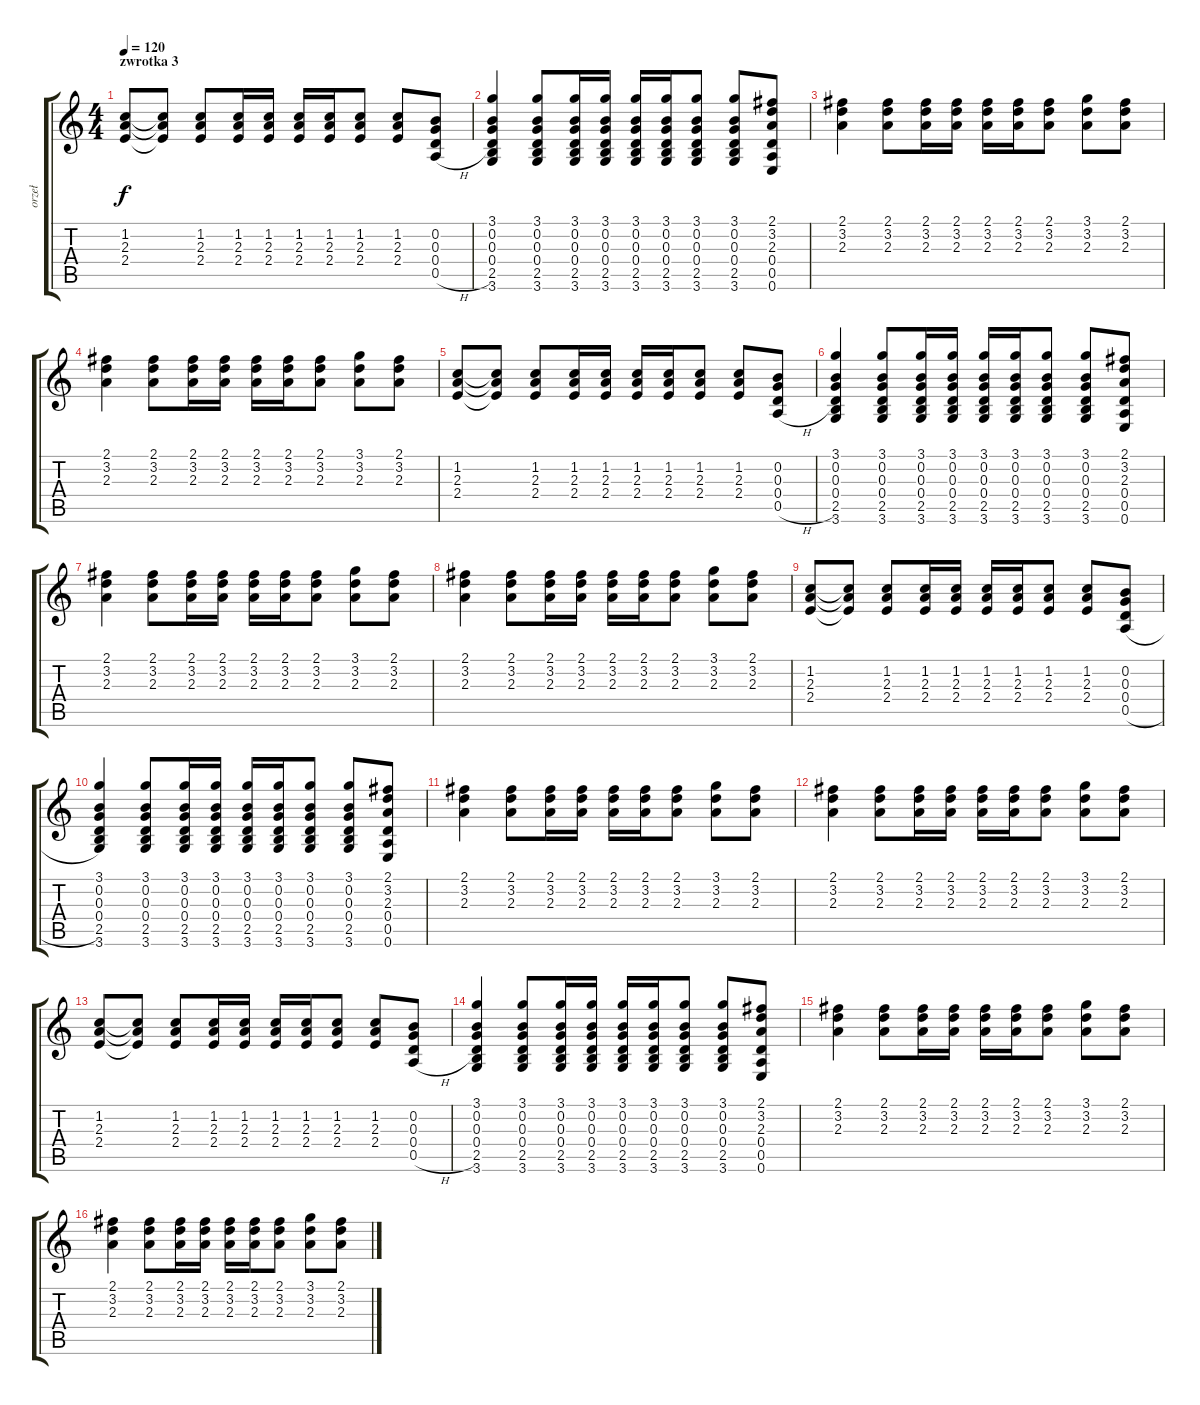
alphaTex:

\track ("orzeł" "orzeł") {instrument electricguitarclean}
\staff {score tabs}
\tuning (E4 B3 G3 D3 A2 E2) {hide}
\ts (4 4)
\section ("" "zwrotka 3")
\tempo 120
\clef g2
\ks c
(1.2 2.3 2.4).8{dy f} (1.2{t} 2.3{t} 2.4{t}).8 (1.2 2.3 2.4).8 (1.2 2.3 2.4).16 (1.2 2.3 2.4).16 (1.2 2.3 2.4).16 (1.2 2.3 2.4).16 (1.2 2.3 2.4).8 (1.2 2.3 2.4).8 (0.2 0.3 0.4 0.5{h}).8 |
(3.1 0.2 0.3 0.4 2.5 3.6).4 (3.1 0.2 0.3 0.4 2.5 3.6).8 (3.1 0.2 0.3 0.4 2.5 3.6).16 (3.1 0.2 0.3 0.4 2.5 3.6).16 (3.1 0.2 0.3 0.4 2.5 3.6).16 (3.1 0.2 0.3 0.4 2.5 3.6).16 (3.1 0.2 0.3 0.4 2.5 3.6).8 (3.1 0.2 0.3 0.4 2.5 3.6).8 (2.1 3.2 2.3 0.4 0.5 0.6).8 |
(2.1 3.2 2.3).4 (2.1 3.2 2.3).8 (2.1 3.2 2.3).16 (2.1 3.2 2.3).16 (2.1 3.2 2.3).16 (2.1 3.2 2.3).16 (2.1 3.2 2.3).8 (3.1 3.2 2.3).8 (2.1 3.2 2.3).8 |
(2.1 3.2 2.3).4 (2.1 3.2 2.3).8 (2.1 3.2 2.3).16 (2.1 3.2 2.3).16 (2.1 3.2 2.3).16 (2.1 3.2 2.3).16 (2.1 3.2 2.3).8 (3.1 3.2 2.3).8 (2.1 3.2 2.3).8 |
(1.2 2.3 2.4).8 (1.2{t} 2.3{t} 2.4{t}).8 (1.2 2.3 2.4).8 (1.2 2.3 2.4).16 (1.2 2.3 2.4).16 (1.2 2.3 2.4).16 (1.2 2.3 2.4).16 (1.2 2.3 2.4).8 (1.2 2.3 2.4).8 (0.2 0.3 0.4 0.5{h}).8 |
(3.1 0.2 0.3 0.4 2.5 3.6).4 (3.1 0.2 0.3 0.4 2.5 3.6).8 (3.1 0.2 0.3 0.4 2.5 3.6).16 (3.1 0.2 0.3 0.4 2.5 3.6).16 (3.1 0.2 0.3 0.4 2.5 3.6).16 (3.1 0.2 0.3 0.4 2.5 3.6).16 (3.1 0.2 0.3 0.4 2.5 3.6).8 (3.1 0.2 0.3 0.4 2.5 3.6).8 (2.1 3.2 2.3 0.4 0.5 0.6).8 |
(2.1 3.2 2.3).4 (2.1 3.2 2.3).8 (2.1 3.2 2.3).16 (2.1 3.2 2.3).16 (2.1 3.2 2.3).16 (2.1 3.2 2.3).16 (2.1 3.2 2.3).8 (3.1 3.2 2.3).8 (2.1 3.2 2.3).8 |
(2.1 3.2 2.3).4 (2.1 3.2 2.3).8 (2.1 3.2 2.3).16 (2.1 3.2 2.3).16 (2.1 3.2 2.3).16 (2.1 3.2 2.3).16 (2.1 3.2 2.3).8 (3.1 3.2 2.3).8 (2.1 3.2 2.3).8 |
(1.2 2.3 2.4).8 (1.2{t} 2.3{t} 2.4{t}).8 (1.2 2.3 2.4).8 (1.2 2.3 2.4).16 (1.2 2.3 2.4).16 (1.2 2.3 2.4).16 (1.2 2.3 2.4).16 (1.2 2.3 2.4).8 (1.2 2.3 2.4).8 (0.2 0.3 0.4 0.5{h}).8 |
(3.1 0.2 0.3 0.4 2.5 3.6).4 (3.1 0.2 0.3 0.4 2.5 3.6).8 (3.1 0.2 0.3 0.4 2.5 3.6).16 (3.1 0.2 0.3 0.4 2.5 3.6).16 (3.1 0.2 0.3 0.4 2.5 3.6).16 (3.1 0.2 0.3 0.4 2.5 3.6).16 (3.1 0.2 0.3 0.4 2.5 3.6).8 (3.1 0.2 0.3 0.4 2.5 3.6).8 (2.1 3.2 2.3 0.4 0.5 0.6).8 |
(2.1 3.2 2.3).4 (2.1 3.2 2.3).8 (2.1 3.2 2.3).16 (2.1 3.2 2.3).16 (2.1 3.2 2.3).16 (2.1 3.2 2.3).16 (2.1 3.2 2.3).8 (3.1 3.2 2.3).8 (2.1 3.2 2.3).8 |
(2.1 3.2 2.3).4 (2.1 3.2 2.3).8 (2.1 3.2 2.3).16 (2.1 3.2 2.3).16 (2.1 3.2 2.3).16 (2.1 3.2 2.3).16 (2.1 3.2 2.3).8 (3.1 3.2 2.3).8 (2.1 3.2 2.3).8 |
(1.2 2.3 2.4).8 (1.2{t} 2.3{t} 2.4{t}).8 (1.2 2.3 2.4).8 (1.2 2.3 2.4).16 (1.2 2.3 2.4).16 (1.2 2.3 2.4).16 (1.2 2.3 2.4).16 (1.2 2.3 2.4).8 (1.2 2.3 2.4).8 (0.2 0.3 0.4 0.5{h}).8 |
(3.1 0.2 0.3 0.4 2.5 3.6).4 (3.1 0.2 0.3 0.4 2.5 3.6).8 (3.1 0.2 0.3 0.4 2.5 3.6).16 (3.1 0.2 0.3 0.4 2.5 3.6).16 (3.1 0.2 0.3 0.4 2.5 3.6).16 (3.1 0.2 0.3 0.4 2.5 3.6).16 (3.1 0.2 0.3 0.4 2.5 3.6).8 (3.1 0.2 0.3 0.4 2.5 3.6).8 (2.1 3.2 2.3 0.4 0.5 0.6).8 |
(2.1 3.2 2.3).4 (2.1 3.2 2.3).8 (2.1 3.2 2.3).16 (2.1 3.2 2.3).16 (2.1 3.2 2.3).16 (2.1 3.2 2.3).16 (2.1 3.2 2.3).8 (3.1 3.2 2.3).8 (2.1 3.2 2.3).8 |
(2.1 3.2 2.3).4 (2.1 3.2 2.3).8 (2.1 3.2 2.3).16 (2.1 3.2 2.3).16 (2.1 3.2 2.3).16 (2.1 3.2 2.3).16 (2.1 3.2 2.3).8 (3.1 3.2 2.3).8 (2.1 3.2 2.3).8
